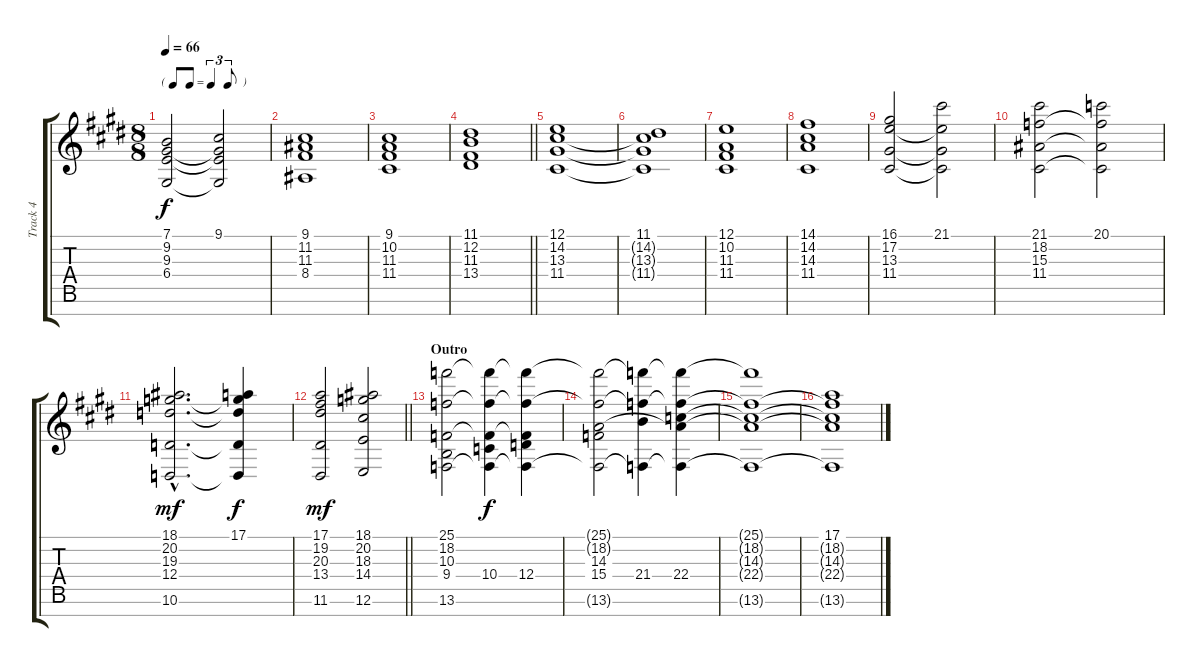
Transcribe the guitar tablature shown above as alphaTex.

\track ("Track 4" "Track 4") {instrument pad4choir}
\staff {score tabs}
\tuning (E4 B3 G3 D3 A2 E2 B1) {hide}
\ts (8 8)
\tf triplet8th
\tempo 66
\clef g2
\ks c#minor
(7.1 9.2 9.3 6.4).2{dy f} (9.1 9.2{t} 9.3{t} 6.4{t}).2 |
(9.1 11.2 11.3 8.4).1 |
(9.1 10.2 11.3 11.4).1 |
\barLineRight lightlight
(11.1 12.2 11.3 13.4).1 |
(12.1 14.2 13.3 11.4).1 |
(11.1 14.2{t} 13.3{t} 11.4{t}).1 |
(12.1 10.2 11.3 11.4).1 |
(14.1 14.2 14.3 11.4).1 |
(16.1 17.2 13.3 11.4).2 (21.1 17.2{t} 13.3{t} 11.4{t}).2 |
(21.1 18.2 15.3 11.4).2 (20.1 18.2{t} 15.3{t} 11.4{t}).2 |
(18.1{hac} 20.2{hac} 19.3{hac} 12.4{hac} 10.6{hac}).2{d dy mf} (17.1 20.2{t} 19.3{t} 12.4{t} 10.6{t}).4{dy f} |
\barLineRight lightlight
(17.1 19.2 20.3 13.4 11.6).2{dy mf} (18.1 20.2 18.3 14.4 12.6).2 |
\section ("" "Outro")
(25.1 18.2 10.3 9.4 13.6).2 (25.1{t} 18.2{t} 10.3{t} 10.4 13.6{t}).4{dy f} (25.1{t} 18.2{t} 10.3{t} 12.4 13.6{t}).4 |
(25.1{t} 18.2{t} 14.3 15.4 13.6{t}).2 (25.1{t} 18.2{t} 21.4 13.6{t}).4 (25.1{t} 18.2{t} 14.3{t} 22.4 13.6{t}).4 |
(25.1{t} 18.2{t} 14.3{t} 22.4{t} 13.6{t}).1 |
(17.1 18.2{t} 14.3{t} 22.4{t} 13.6{t}).1
